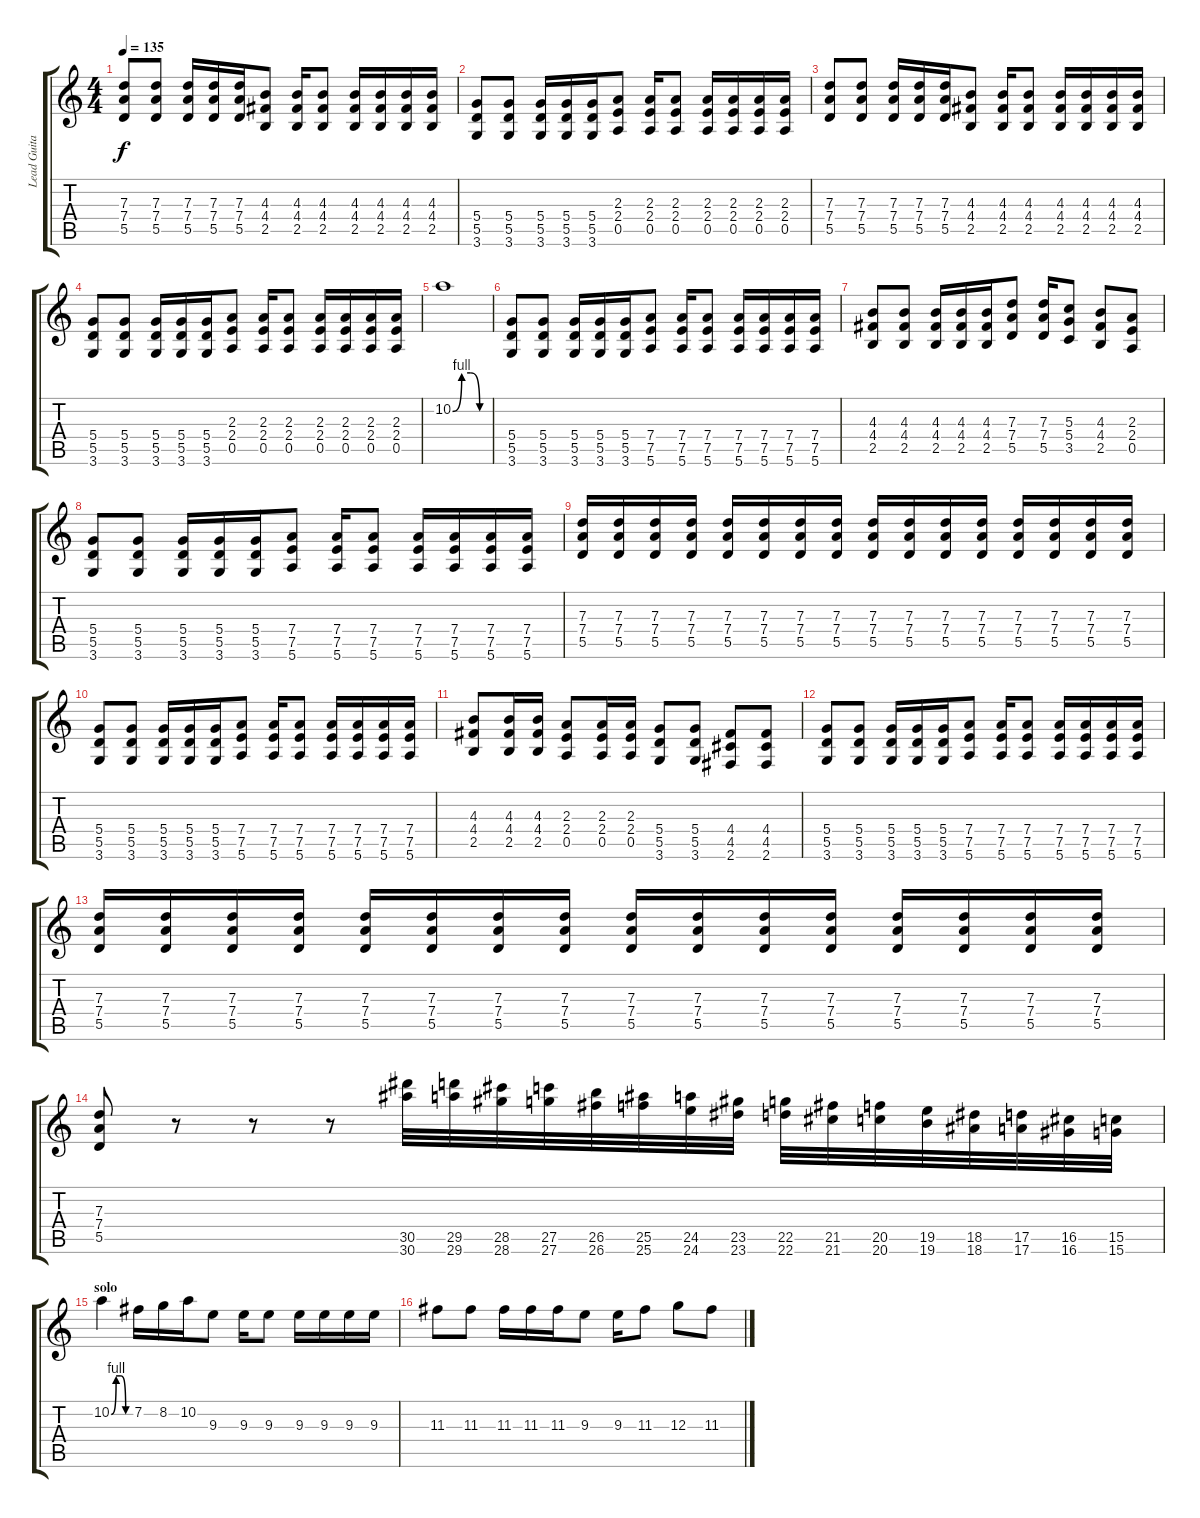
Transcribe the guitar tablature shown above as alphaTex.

\track ("Lead Guitar" "Lead Guita") {instrument distortionguitar}
\staff {score tabs}
\tuning (E4 B3 G3 D3 A2 E2) {hide}
\ts (4 4)
\tempo 135
\clef g2
\ks c
(7.3 7.4 5.5).8{dy f} (7.3 7.4 5.5).8 (7.3 7.4 5.5).16 (7.3 7.4 5.5).16 (7.3 7.4 5.5).16 (4.3 4.4 2.5).8 (4.3 4.4 2.5).16 (4.3 4.4 2.5).8 (4.3 4.4 2.5).16 (4.3 4.4 2.5).16 (4.3 4.4 2.5).16 (4.3 4.4 2.5).16 |
(5.4 5.5 3.6).8 (5.4 5.5 3.6).8 (5.4 5.5 3.6).16 (5.4 5.5 3.6).16 (5.4 5.5 3.6).16 (2.3 2.4 0.5).8 (2.3 2.4 0.5).16 (2.3 2.4 0.5).8 (2.3 2.4 0.5).16 (2.3 2.4 0.5).16 (2.3 2.4 0.5).16 (2.3 2.4 0.5).16 |
(7.3 7.4 5.5).8 (7.3 7.4 5.5).8 (7.3 7.4 5.5).16 (7.3 7.4 5.5).16 (7.3 7.4 5.5).16 (4.3 4.4 2.5).8 (4.3 4.4 2.5).16 (4.3 4.4 2.5).8 (4.3 4.4 2.5).16 (4.3 4.4 2.5).16 (4.3 4.4 2.5).16 (4.3 4.4 2.5).16 |
(5.4 5.5 3.6).8 (5.4 5.5 3.6).8 (5.4 5.5 3.6).16 (5.4 5.5 3.6).16 (5.4 5.5 3.6).16 (2.3 2.4 0.5).8 (2.3 2.4 0.5).16 (2.3 2.4 0.5).8 (2.3 2.4 0.5).16 (2.3 2.4 0.5).16 (2.3 2.4 0.5).16 (2.3 2.4 0.5).16 |
10.2{be (custom 0 0 15 4 30 4 45 0 60 0)}.1 |
(5.4 5.5 3.6).8 (5.4 5.5 3.6).8 (5.4 5.5 3.6).16 (5.4 5.5 3.6).16 (5.4 5.5 3.6).16 (7.4 7.5 5.6).8 (7.4 7.5 5.6).16 (7.4 7.5 5.6).8 (7.4 7.5 5.6).16 (7.4 7.5 5.6).16 (7.4 7.5 5.6).16 (7.4 7.5 5.6).16 |
(4.3 4.4 2.5).8 (4.3 4.4 2.5).8 (4.3 4.4 2.5).16 (4.3 4.4 2.5).16 (4.3 4.4 2.5).16 (7.3 7.4 5.5).8 (7.3 7.4 5.5).16 (5.3 5.4 3.5).8 (4.3 4.4 2.5).8 (2.3 2.4 0.5).8 |
(5.4 5.5 3.6).8 (5.4 5.5 3.6).8 (5.4 5.5 3.6).16 (5.4 5.5 3.6).16 (5.4 5.5 3.6).16 (7.4 7.5 5.6).8 (7.4 7.5 5.6).16 (7.4 7.5 5.6).8 (7.4 7.5 5.6).16 (7.4 7.5 5.6).16 (7.4 7.5 5.6).16 (7.4 7.5 5.6).16 |
(7.3 7.4 5.5).16 (7.3 7.4 5.5).16 (7.3 7.4 5.5).16 (7.3 7.4 5.5).16 (7.3 7.4 5.5).16 (7.3 7.4 5.5).16 (7.3 7.4 5.5).16 (7.3 7.4 5.5).16 (7.3 7.4 5.5).16 (7.3 7.4 5.5).16 (7.3 7.4 5.5).16 (7.3 7.4 5.5).16 (7.3 7.4 5.5).16 (7.3 7.4 5.5).16 (7.3 7.4 5.5).16 (7.3 7.4 5.5).16 |
(5.4 5.5 3.6).8 (5.4 5.5 3.6).8 (5.4 5.5 3.6).16 (5.4 5.5 3.6).16 (5.4 5.5 3.6).16 (7.4 7.5 5.6).8 (7.4 7.5 5.6).16 (7.4 7.5 5.6).8 (7.4 7.5 5.6).16 (7.4 7.5 5.6).16 (7.4 7.5 5.6).16 (7.4 7.5 5.6).16 |
(4.3 4.4 2.5).8 (4.3 4.4 2.5).16 (4.3 4.4 2.5).16 (2.3 2.4 0.5).8 (2.3 2.4 0.5).16 (2.3 2.4 0.5).16 (5.4 5.5 3.6).8 (5.4 5.5 3.6).8 (4.4 4.5 2.6).8 (4.4 4.5 2.6).8 |
(5.4 5.5 3.6).8 (5.4 5.5 3.6).8 (5.4 5.5 3.6).16 (5.4 5.5 3.6).16 (5.4 5.5 3.6).16 (7.4 7.5 5.6).8 (7.4 7.5 5.6).16 (7.4 7.5 5.6).8 (7.4 7.5 5.6).16 (7.4 7.5 5.6).16 (7.4 7.5 5.6).16 (7.4 7.5 5.6).16 |
(7.3 7.4 5.5).16 (7.3 7.4 5.5).16 (7.3 7.4 5.5).16 (7.3 7.4 5.5).16 (7.3 7.4 5.5).16 (7.3 7.4 5.5).16 (7.3 7.4 5.5).16 (7.3 7.4 5.5).16 (7.3 7.4 5.5).16 (7.3 7.4 5.5).16 (7.3 7.4 5.5).16 (7.3 7.4 5.5).16 (7.3 7.4 5.5).16 (7.3 7.4 5.5).16 (7.3 7.4 5.5).16 (7.3 7.4 5.5).16 |
(7.3 7.4 5.5).8 r.8 r.8 r.8 (30.5 30.6).32 (29.5 29.6).32 (28.5 28.6).32 (27.5 27.6).32 (26.5 26.6).32 (25.5 25.6).32 (24.5 24.6).32 (23.5 23.6).32 (22.5 22.6).32 (21.5 21.6).32 (20.5 20.6).32 (19.5 19.6).32 (18.5 18.6).32 (17.5 17.6).32 (16.5 16.6).32 (15.5 15.6).32 |
\section ("" "solo")
10.2{be (custom 0 0 15 4 30 4 45 0 60 0)}.4 7.2.16 8.2.16 10.2.16 9.3.8 9.3.16 9.3.8 9.3.16 9.3.16 9.3.16 9.3.16 |
11.3.8 11.3.8 11.3.16 11.3.16 11.3.16 9.3.8 9.3.16 11.3.8 12.3.8 11.3.8
